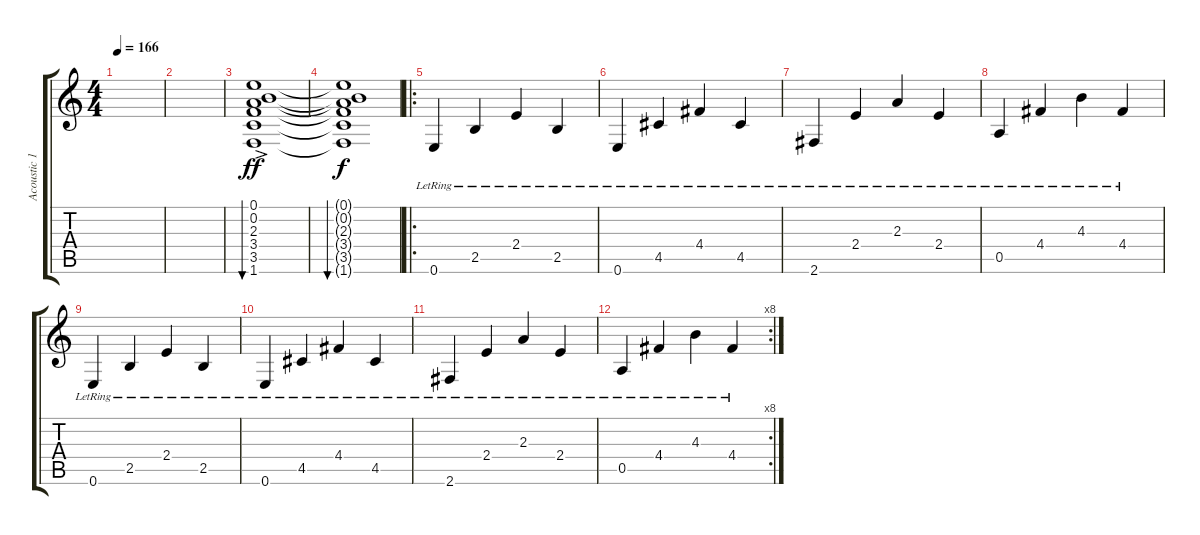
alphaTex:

\track ("Aсoustic 1" "Aсoustic 1") {instrument acousticguitarsteel}
\staff {score tabs}
\tuning (E4 B3 G3 D3 A2 E2) {hide}
\ts (4 4)
\tempo 166
\clef g2
\ks c
|
|
(0.1{ac} 0.2{ac} 2.3{ac} 3.4{ac} 3.5{ac} 1.6{ac}).1{bu 240 dy ff} |
(0.1{t} 0.2{t} 2.3{t} 3.4{t} 3.5{t} 1.6{t}).1{bu 240 dy f} |
\ro
0.6{lr}.4 2.5{lr}.4 2.4{lr}.4 2.5{lr}.4 |
0.6{lr}.4 4.5{lr}.4 4.4{lr}.4 4.5{lr}.4 |
2.6{lr}.4 2.4{lr}.4 2.3{lr}.4 2.4{lr}.4 |
0.5{lr}.4 4.4{lr}.4 4.3{lr}.4 4.4{lr}.4 |
0.6{lr}.4 2.5{lr}.4 2.4{lr}.4 2.5{lr}.4 |
0.6{lr}.4 4.5{lr}.4 4.4{lr}.4 4.5{lr}.4 |
2.6{lr}.4 2.4{lr}.4 2.3{lr}.4 2.4{lr}.4 |
\rc 8
0.5{lr}.4 4.4{lr}.4 4.3{lr}.4 4.4{lr}.4
